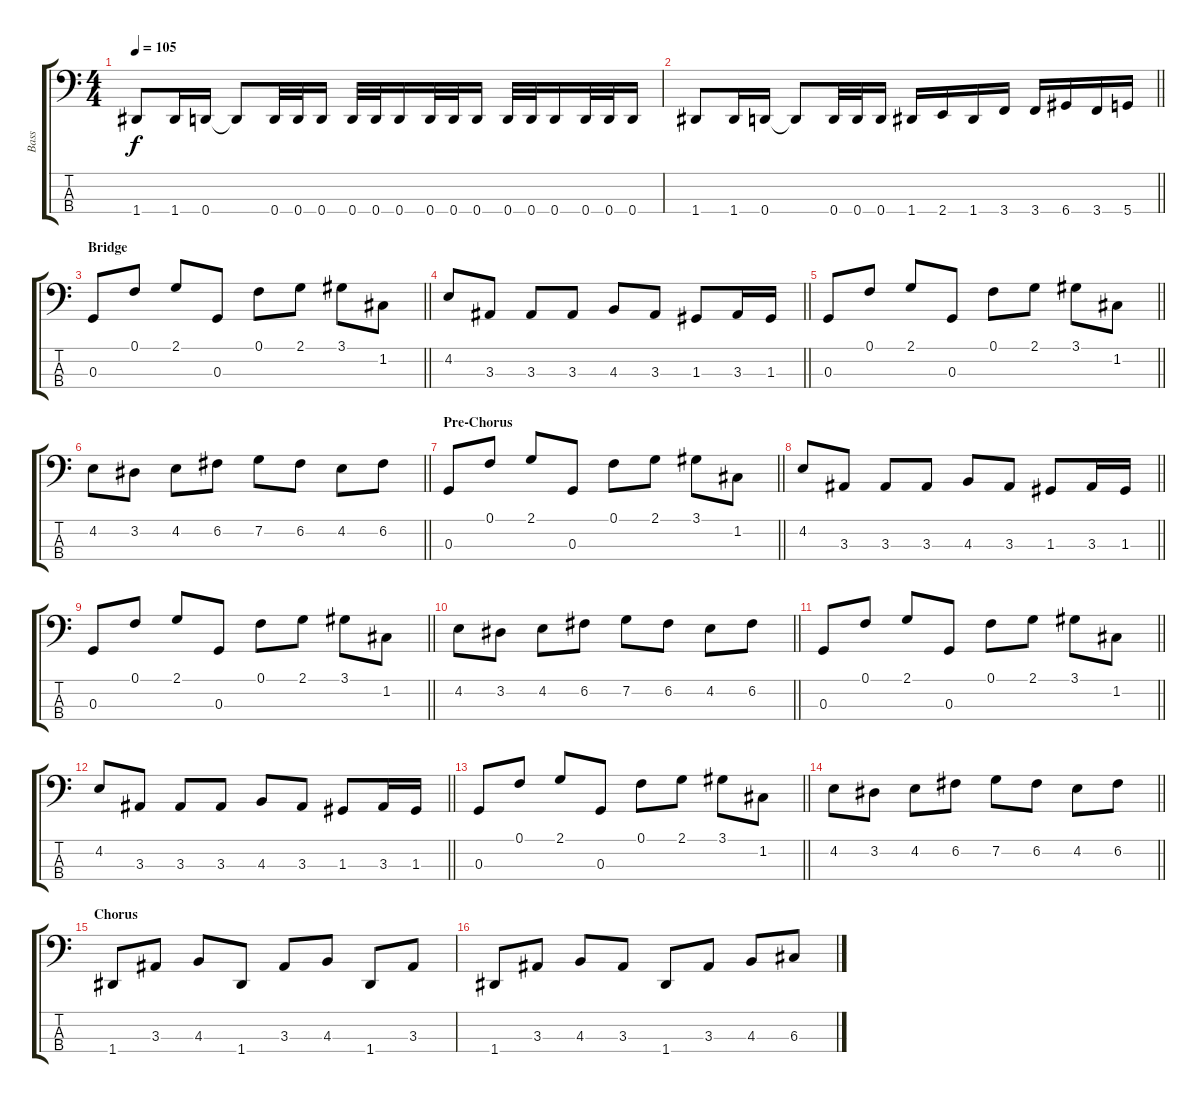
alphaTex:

\track ("Bass" "Bass") {instrument electricbassfinger}
\staff {score tabs}
\tuning (F2 C2 G1 D1) {hide}
\ts (4 4)
\tempo 105
\clef f4
\ks c
1.4.8{dy f} 1.4.16 0.4.16 0.4{t}.8 0.4.32 0.4.32 0.4.16 0.4.32 0.4.32 0.4.16 0.4.32 0.4.32 0.4.16 0.4.32 0.4.32 0.4.16 0.4.32 0.4.32 0.4.16 |
\barLineRight lightlight
1.4.8 1.4.16 0.4.16 0.4{t}.8 0.4.32 0.4.32 0.4.16 1.4.16 2.4.16 1.4.16 3.4.16 3.4.16 6.4.16 3.4.16 5.4.16 |
\section ("" "Bridge")
\barLineRight lightlight
0.3.8 0.1.8 2.1.8 0.3.8 0.1.8 2.1.8 3.1.8 1.2.8 |
\barLineRight lightlight
4.2.8 3.3.8 3.3.8 3.3.8 4.3.8 3.3.8 1.3.8 3.3.16 1.3.16 |
\barLineRight lightlight
0.3.8 0.1.8 2.1.8 0.3.8 0.1.8 2.1.8 3.1.8 1.2.8 |
\barLineRight lightlight
4.2.8 3.2.8 4.2.8 6.2.8 7.2.8 6.2.8 4.2.8 6.2.8 |
\section ("" "Pre-Chorus")
\barLineRight lightlight
0.3.8 0.1.8 2.1.8 0.3.8 0.1.8 2.1.8 3.1.8 1.2.8 |
\barLineRight lightlight
4.2.8 3.3.8 3.3.8 3.3.8 4.3.8 3.3.8 1.3.8 3.3.16 1.3.16 |
\barLineRight lightlight
0.3.8 0.1.8 2.1.8 0.3.8 0.1.8 2.1.8 3.1.8 1.2.8 |
\barLineRight lightlight
4.2.8 3.2.8 4.2.8 6.2.8 7.2.8 6.2.8 4.2.8 6.2.8 |
\barLineRight lightlight
0.3.8 0.1.8 2.1.8 0.3.8 0.1.8 2.1.8 3.1.8 1.2.8 |
\barLineRight lightlight
4.2.8 3.3.8 3.3.8 3.3.8 4.3.8 3.3.8 1.3.8 3.3.16 1.3.16 |
\barLineRight lightlight
0.3.8 0.1.8 2.1.8 0.3.8 0.1.8 2.1.8 3.1.8 1.2.8 |
\barLineRight lightlight
4.2.8 3.2.8 4.2.8 6.2.8 7.2.8 6.2.8 4.2.8 6.2.8 |
\section ("" "Chorus")
1.4.8 3.3.8 4.3.8 1.4.8 3.3.8 4.3.8 1.4.8 3.3.8 |
1.4.8 3.3.8 4.3.8 3.3.8 1.4.8 3.3.8 4.3.8 6.3.8
